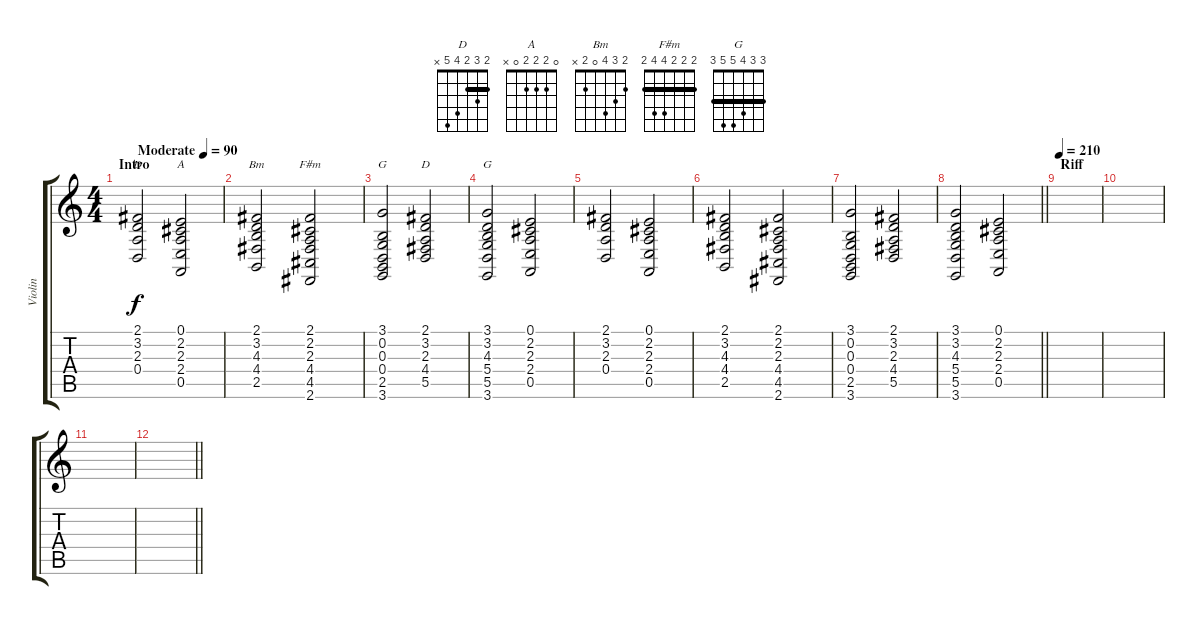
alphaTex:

\track ("Violin" "Violin") {instrument violin}
\staff {score tabs}
\tuning (E4 B3 G3 D3 A2 E2) {hide}
\chord ("D" 2 3 2 0 x x)
\chord ("A" 0 2 2 2 0 x)
\chord ("Bm" 2 3 4 0 2 x)
\chord ("F#m" 2 2 2 4 4 2) {barre 2}
\chord ("G" 3 0 0 0 2 3)
\chord ("D" 2 3 2 4 5 x) {barre 2}
\chord ("G" 3 3 4 5 5 3) {barre 3}
\ts (4 4)
\section ("" "Intro")
\tempo (90 "Moderate")
\clef g2
\ks c
(2.1 3.2 2.3 0.4).2{ch "D" dy f instrument violin} (0.1 2.2 2.3 2.4 0.5).2{ch "A"} |
(2.1 3.2 4.3 4.4 2.5).2{ch "Bm"} (2.1 2.2 2.3 4.4 4.5 2.6).2{ch "F#m"} |
(3.1 0.2 0.3 0.4 2.5 3.6).2{ch "G"} (2.1 3.2 2.3 4.4 5.5).2{ch "D"} |
(3.1 3.2 4.3 5.4 5.5 3.6).2{ch "G"} (0.1 2.2 2.3 2.4 0.5).2 |
(2.1 3.2 2.3 0.4).2 (0.1 2.2 2.3 2.4 0.5).2 |
(2.1 3.2 4.3 4.4 2.5).2 (2.1 2.2 2.3 4.4 4.5 2.6).2 |
(3.1 0.2 0.3 0.4 2.5 3.6).2 (2.1 3.2 2.3 4.4 5.5).2 |
\barLineRight lightlight
(3.1 3.2 4.3 5.4 5.5 3.6).2 (0.1 2.2 2.3 2.4 0.5).2 |
\section ("" "Riff")
\tempo 210
|
|
|
\barLineRight lightlight
